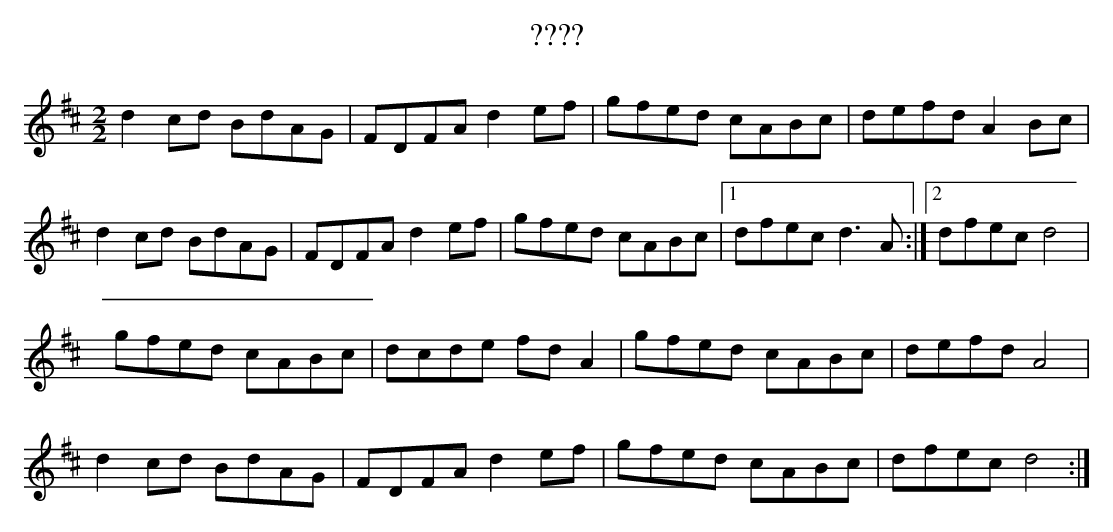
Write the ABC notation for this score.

X:1
T: ????
M:2/2
L:1/8
K:D
d2cd BdAG | FDFA d2ef | gfed cABc | defd A2Bc |
d2cd BdAG | FDFA d2ef | gfed cABc |1 dfec d3A :|2 dfec d4 |
gfed cABc | dcde fdA2 | gfed cABc | defd A4 |
d2cd BdAG | FDFA d2ef | gfed cABc | dfec d4 :|
